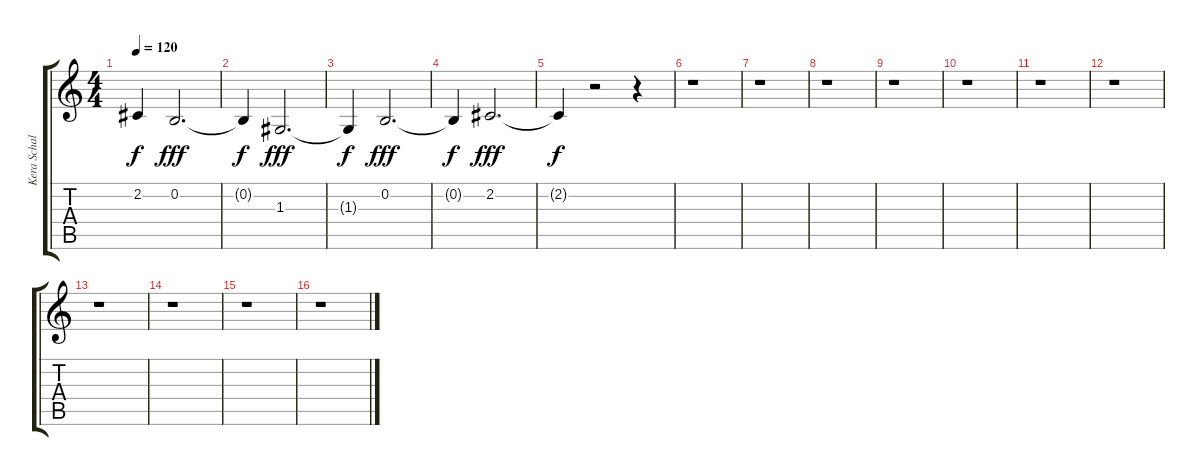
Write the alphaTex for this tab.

\track ("Kera Schaley Cello" "Kera Schal") {instrument cello}
\staff {score tabs}
\tuning (E4 B3 G3 D3 A2 E2) {hide}
\ts (4 4)
\tempo 120
\clef g2
\ks c
2.2{t}.4{dy f} 0.2.2{d dy fff} |
0.2{t}.4{dy f} 1.3.2{d dy fff} |
1.3{t}.4{dy f} 0.2.2{d dy fff} |
0.2{t}.4{dy f} 2.2.2{d dy fff} |
2.2{t}.4{dy f} r.2 r.4 |
r.1 |
r.1 |
r.1 |
r.1 |
r.1 |
r.1 |
r.1 |
r.1 |
r.1 |
r.1 |
r.1
